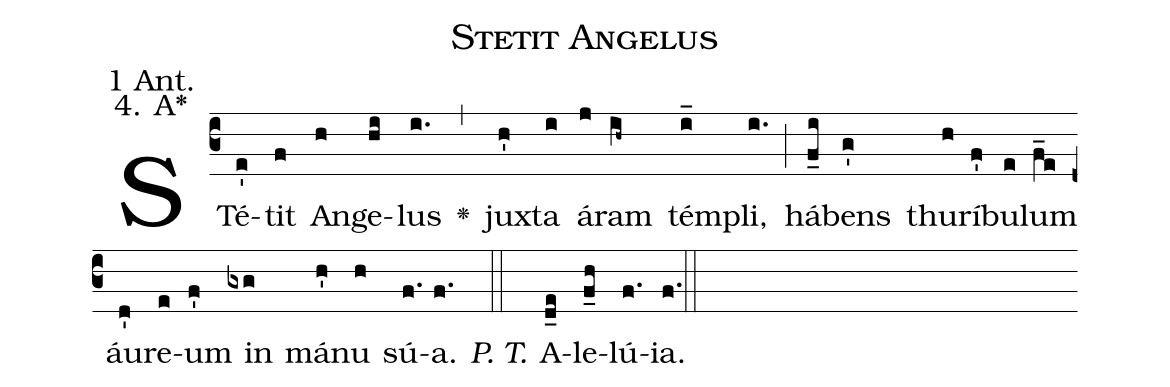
name: Stetit Angelus;
office-part: 1 Antiphon;
mode: 4A*;
annotation: 1 Ant.;
annotation: 4. A*;
def-m1:}{\greseteolcustos{manual}{;
def-m2:\ifx\breakbeforeEuouae\undefined\else;
def-m3:\fi}\ifx\noeuouae\undefined\def\noeuouae{F}\fi\if\noeuouae F{;
def-m4:}\fi;
%%
% The syntax in this part is called gabc. Please refer to http://home.gna.org/gregorio/gabc/#basis

(c3)ST{é}(e')tit(f) An(h)ge(hi)lus(i.) <v>\greheightstar</v>(,) jux(h')ta(i) á(j)ram(ih~) tém(i_)pli,(i.) (;)
há(f_i)bens(g') thu(h)rí(f')bu(e)lum(f_e) áu(d')re(e)um(f') in(gxg) má(h')nu(h) sú(f.)a.(f.) <i>P. T.</i>(::)

A(d_e)le(f_h)lú(f.[em1])ia.(f.) (::[em2]z[em3])

E(i) u(h) o(i) u(j) a(h) e.(f.) (::[em4])
